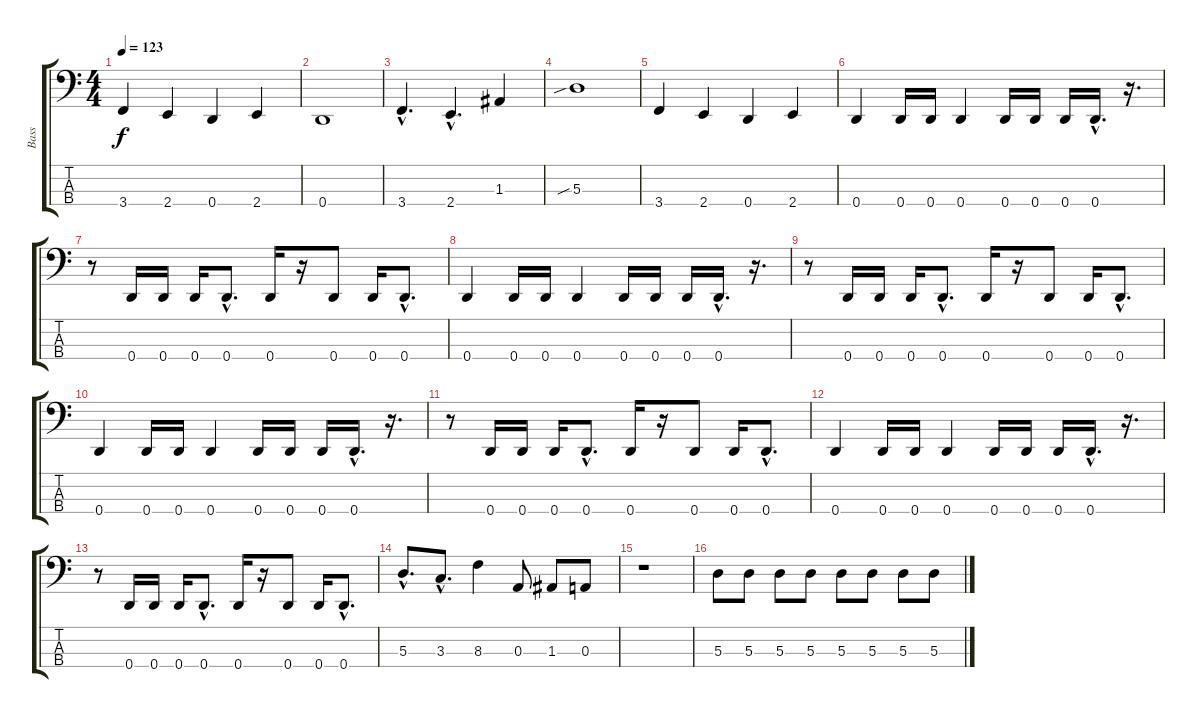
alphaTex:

\track ("Bass" "Bass") {instrument electricbassfinger}
\staff {score tabs}
\tuning (G2 D2 A1 D1) {hide}
\ts (4 4)
\tempo 123
\clef f4
\ks c
3.4.4{dy f} 2.4.4 0.4.4 2.4.4 |
0.4.1 |
3.4{hac}.4{d} 2.4{hac}.4{d} 1.3.4 |
5.3{sib}.1 |
3.4.4 2.4.4 0.4.4 2.4.4 |
0.4.4 0.4.16 0.4.16 0.4.4 0.4.16 0.4.16 0.4.16 0.4{hac}.16{d} r.16{d} |
r.8 0.4.16 0.4.16 0.4.16 0.4{hac}.8{d} 0.4.16 r.16 0.4.8 0.4.16 0.4{hac}.8{d} |
0.4.4 0.4.16 0.4.16 0.4.4 0.4.16 0.4.16 0.4.16 0.4{hac}.16{d} r.16{d} |
r.8 0.4.16 0.4.16 0.4.16 0.4{hac}.8{d} 0.4.16 r.16 0.4.8 0.4.16 0.4{hac}.8{d} |
0.4.4 0.4.16 0.4.16 0.4.4 0.4.16 0.4.16 0.4.16 0.4{hac}.16{d} r.16{d} |
r.8 0.4.16 0.4.16 0.4.16 0.4{hac}.8{d} 0.4.16 r.16 0.4.8 0.4.16 0.4{hac}.8{d} |
0.4.4 0.4.16 0.4.16 0.4.4 0.4.16 0.4.16 0.4.16 0.4{hac}.16{d} r.16{d} |
r.8 0.4.16 0.4.16 0.4.16 0.4{hac}.8{d} 0.4.16 r.16 0.4.8 0.4.16 0.4{hac}.8{d} |
5.3{hac}.8{d} 3.3{hac}.8{d} 8.3.4 0.3.8 1.3.8 0.3.8 |
r.1 |
5.3.8 5.3.8 5.3.8 5.3.8 5.3.8 5.3.8 5.3.8 5.3.8
